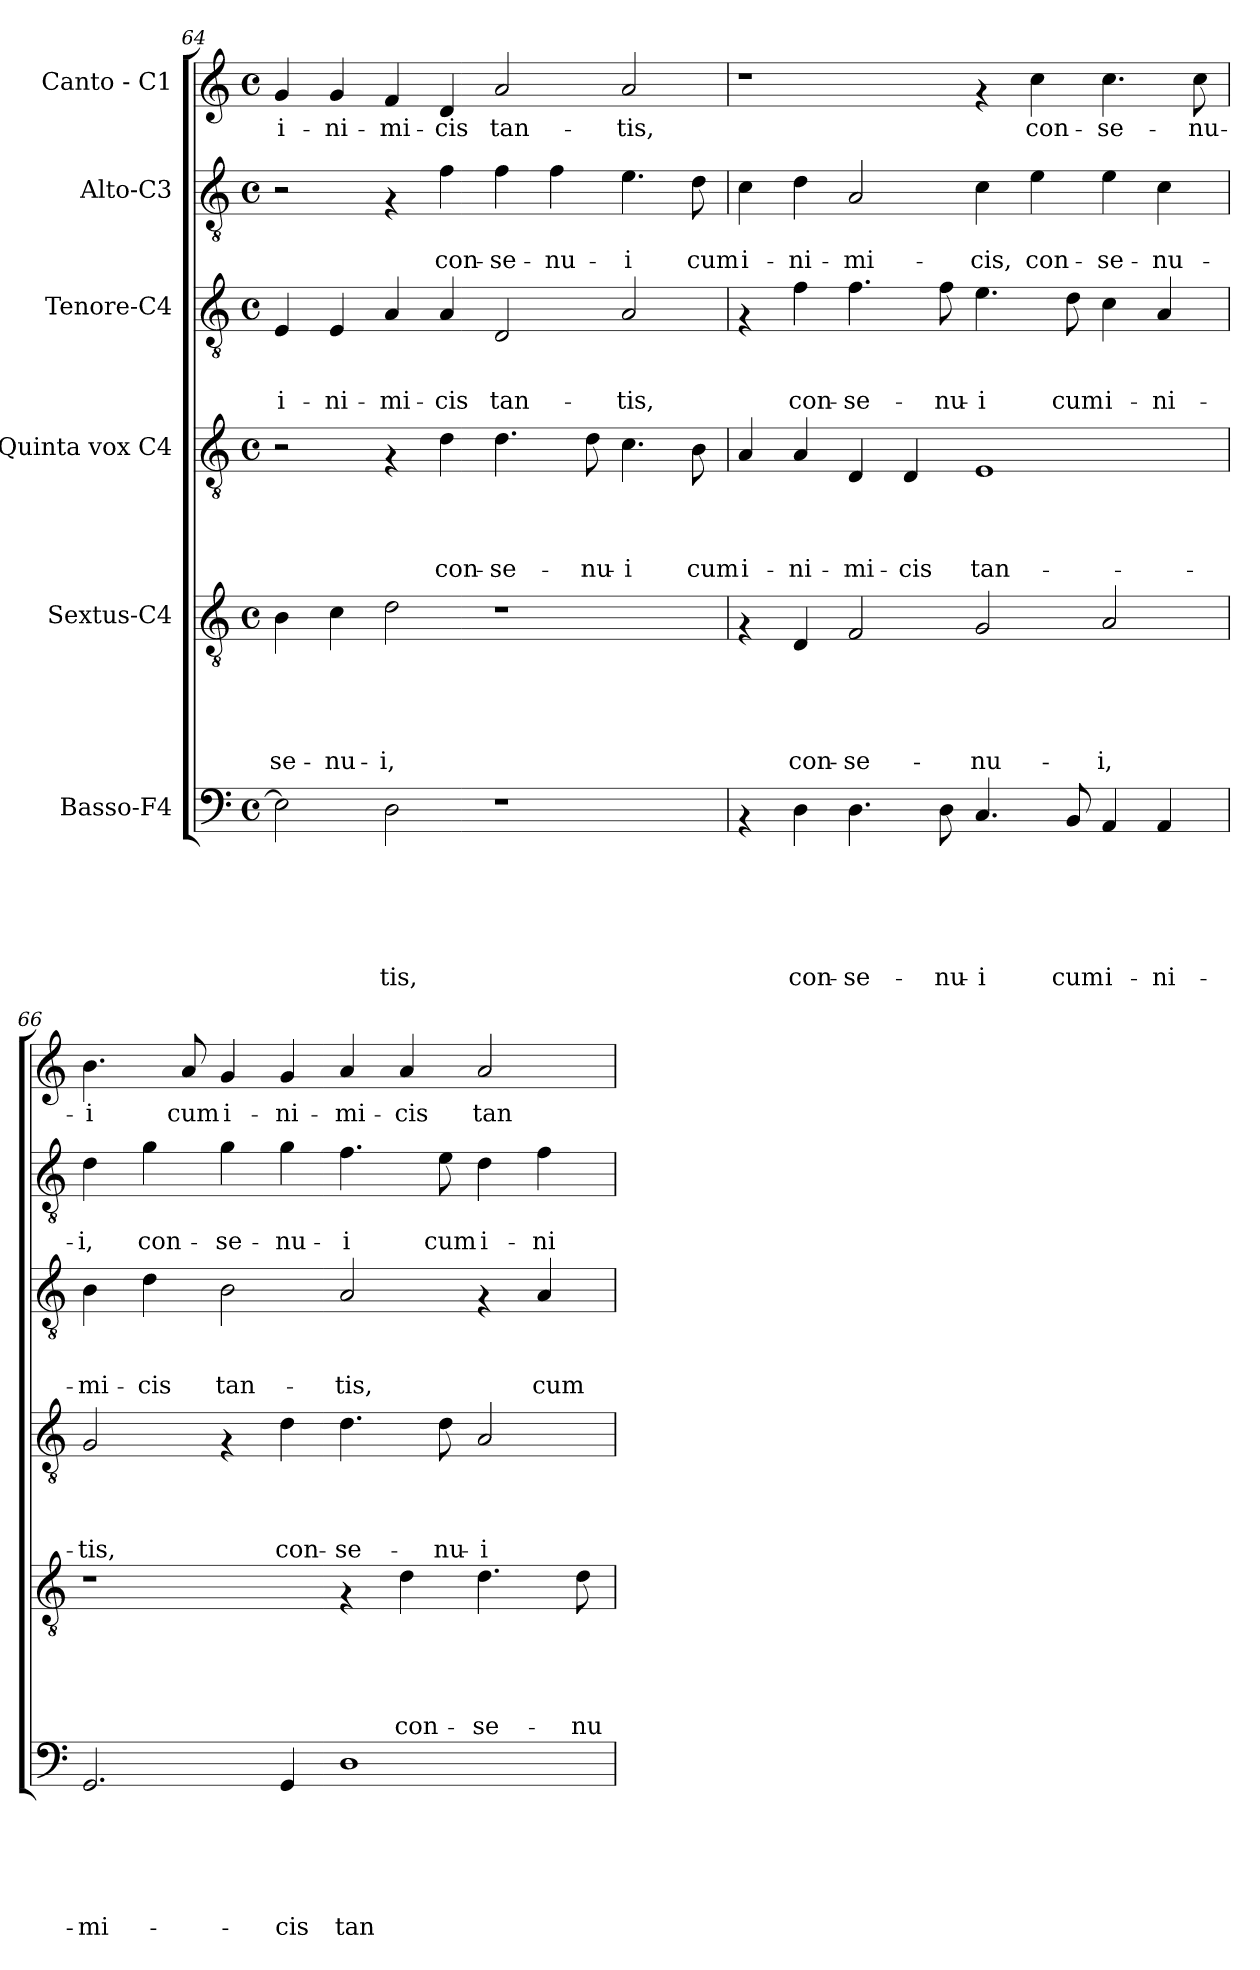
**kern	**text	**text	**text	**text	**text	**text	**kern	**text	**text	**text	**text	**text	**kern	**text	**text	**text	**text	**kern	**text	**text	**text	**kern	**text	**text	**kern	**text
*part6	*part6	*part6	*part6	*part6	*part6	*part6	*part5	*part5	*part5	*part5	*part5	*part5	*part4	*part4	*part4	*part4	*part4	*part3	*part3	*part3	*part3	*part2	*part2	*part2	*part1	*part1
*staff6	*staff6	*staff6	*staff6	*staff6	*staff6	*staff6	*staff5	*staff5	*staff5	*staff5	*staff5	*staff5	*staff4	*staff4	*staff4	*staff4	*staff4	*staff3	*staff3	*staff3	*staff3	*staff2	*staff2	*staff2	*staff1	*staff1
*I"Basso-F4	*	*	*	*	*	*	*I"Sextus-C4	*	*	*	*	*	*I"Quinta vox C4	*	*	*	*	*I"Tenore-C4	*	*	*	*I"Alto-C3	*	*	*I"Canto - C1	*
!!LO:PB:g=z
*clefF4	*	*	*	*	*	*	*clefGv2	*	*	*	*	*	*clefGv2	*	*	*	*	*clefGv2	*	*	*	*clefGv2	*	*	*clefG2	*
*k[]	*	*	*	*	*	*	*k[]	*	*	*	*	*	*k[]	*	*	*	*	*k[]	*	*	*	*k[]	*	*	*k[]	*
*C:	*	*	*	*	*	*	*C:	*	*	*	*	*	*C:	*	*	*	*	*C:	*	*	*	*C:	*	*	*C:	*
*M4/4	*	*	*	*	*	*	*M4/4	*	*	*	*	*	*M4/4	*	*	*	*	*M4/4	*	*	*	*M4/4	*	*	*M4/4	*
*met(c)	*	*	*	*	*	*	*met(c)	*	*	*	*	*	*met(c)	*	*	*	*	*met(c)	*	*	*	*met(c)	*	*	*met(c)	*
=64	=64	=64	=64	=64	=64	=64	=64	=64	=64	=64	=64	=64	=64	=64	=64	=64	=64	=64	=64	=64	=64	=64	=64	=64	=64	=64
!	!	!	!	!	!	!	!	!	!	!	!	!LO:LY:b	!	!	!	!	!	!	!	!	!LO:LY:b	!	!	!	!	!LO:LY:b
2E\]	.	.	.	.	.	.	4B\	.	.	.	.	-se-	2r	.	.	.	.	4E/	.	.	i-	2r	.	.	4g/	i-
!	!	!	!	!	!	!	!	!	!	!	!	!LO:LY:b	!	!	!	!	!	!	!	!	!LO:LY:b	!	!	!	!	!LO:LY:b
.	.	.	.	.	.	.	4c\	.	.	.	.	-nu-	.	.	.	.	.	4E/	.	.	-ni-	.	.	.	4g/	-ni-
!	!	!	!	!	!	!LO:LY:b	!	!	!	!	!	!LO:LY:b	!	!	!	!	!	!	!	!	!LO:LY:b	!	!	!	!	!LO:LY:b
2D\	.	.	.	.	.	-tis,	2d\	.	.	.	.	-i,	4rF	.	.	.	.	4A/	.	.	-mi-	4rF	.	.	4f/	-mi-
!	!	!	!	!	!	!	!	!	!	!	!	!	!	!	!	!	!LO:LY:b	!	!	!	!LO:LY:b	!	!	!LO:LY:b	!	!LO:LY:b
.	.	.	.	.	.	.	.	.	.	.	.	.	4d\	.	.	.	con-	4A/	.	.	-cis	4f\	.	con-	4d/	-cis
!	!	!	!	!	!	!	!	!	!	!	!	!	!	!	!	!	!LO:LY:b	!	!	!	!LO:LY:b	!	!	!LO:LY:b	!	!LO:LY:b
1r	.	.	.	.	.	.	1r	.	.	.	.	.	4.d\	.	.	.	-se-	2D/	.	.	tan-	4f\	.	-se-	2a/	tan-
!	!	!	!	!	!	!	!	!	!	!	!	!	!	!	!	!	!	!	!	!	!	!	!	!LO:LY:b	!	!
.	.	.	.	.	.	.	.	.	.	.	.	.	.	.	.	.	.	.	.	.	.	4f\	.	-nu-	.	.
!	!	!	!	!	!	!	!	!	!	!	!	!	!	!	!	!	!LO:LY:b	!	!	!	!	!	!	!	!	!
.	.	.	.	.	.	.	.	.	.	.	.	.	8d\	.	.	.	-nu-	.	.	.	.	.	.	.	.	.
!	!	!	!	!	!	!	!	!	!	!	!	!	!	!	!	!	!LO:LY:b	!	!	!	!LO:LY:b	!	!	!LO:LY:b	!	!LO:LY:b
.	.	.	.	.	.	.	.	.	.	.	.	.	4.c\	.	.	.	-i	2A/	.	.	-tis,	4.e\	.	-i	2a/	-tis,
!	!	!	!	!	!	!	!	!	!	!	!	!	!	!	!	!	!LO:LY:b	!	!	!	!	!	!	!LO:LY:b	!	!
.	.	.	.	.	.	.	.	.	.	.	.	.	8B\	.	.	.	cum	.	.	.	.	8d\	.	cum	.	.
=65	=65	=65	=65	=65	=65	=65	=65	=65	=65	=65	=65	=65	=65	=65	=65	=65	=65	=65	=65	=65	=65	=65	=65	=65	=65	=65
!	!	!	!	!	!	!	!	!	!	!	!	!	!	!	!	!	!LO:LY:b	!	!	!	!	!	!	!LO:LY:b	!	!
4rAA	.	.	.	.	.	.	4rF	.	.	.	.	.	4A/	.	.	.	i-	4rF	.	.	.	4c\	.	i-	1r	.
!	!	!	!	!	!	!LO:LY:b	!	!	!	!	!	!LO:LY:b	!	!	!	!	!LO:LY:b	!	!	!	!LO:LY:b	!	!	!LO:LY:b	!	!
4D\	.	.	.	.	.	con-	4D/	.	.	.	.	con-	4A/	.	.	.	-ni-	4f\	.	.	con-	4d\	.	-ni-	.	.
!	!	!	!	!	!	!LO:LY:b	!	!	!	!	!	!LO:LY:b	!	!	!	!	!LO:LY:b	!	!	!	!LO:LY:b	!	!	!LO:LY:b	!	!
4.D\	.	.	.	.	.	-se-	2F/	.	.	.	.	-se-	4D/	.	.	.	-mi-	4.f\	.	.	-se-	2A/	.	-mi-	.	.
!	!	!	!	!	!	!	!	!	!	!	!	!	!	!	!	!	!LO:LY:b	!	!	!	!	!	!	!	!	!
.	.	.	.	.	.	.	.	.	.	.	.	.	4D/	.	.	.	-cis	.	.	.	.	.	.	.	.	.
!	!	!	!	!	!	!LO:LY:b	!	!	!	!	!	!	!	!	!	!	!	!	!	!	!LO:LY:b	!	!	!	!	!
8D\	.	.	.	.	.	-nu-	.	.	.	.	.	.	.	.	.	.	.	8f\	.	.	-nu-	.	.	.	.	.
!	!	!	!	!	!	!LO:LY:b	!	!	!	!	!	!LO:LY:b	!	!	!	!	!LO:LY:b	!	!	!	!LO:LY:b	!	!	!LO:LY:b	!	!
4.C/	.	.	.	.	.	-i	2G/	.	.	.	.	-nu-	1E	.	.	.	tan-	4.e\	.	.	-i	4c\	.	-cis,	4rf	.
!	!	!	!	!	!	!	!	!	!	!	!	!	!	!	!	!	!	!	!	!	!	!	!	!LO:LY:b	!	!LO:LY:b
.	.	.	.	.	.	.	.	.	.	.	.	.	.	.	.	.	.	.	.	.	.	4e\	.	con-	4cc\	con-
!	!	!	!	!	!	!LO:LY:b	!	!	!	!	!	!	!	!	!	!	!	!	!	!	!LO:LY:b	!	!	!	!	!
8BB/	.	.	.	.	.	cum	.	.	.	.	.	.	.	.	.	.	.	8d\	.	.	cum	.	.	.	.	.
!	!	!	!	!	!	!LO:LY:b	!	!	!	!	!	!LO:LY:b	!	!	!	!	!	!	!	!	!LO:LY:b	!	!	!LO:LY:b	!	!LO:LY:b
4AA/	.	.	.	.	.	i-	2A/	.	.	.	.	-i,	.	.	.	.	.	4c\	.	.	i-	4e\	.	-se-	4.cc\	-se-
!	!	!	!	!	!	!LO:LY:b	!	!	!	!	!	!	!	!	!	!	!	!	!	!	!LO:LY:b	!	!	!LO:LY:b	!	!
4AA/	.	.	.	.	.	-ni-	.	.	.	.	.	.	.	.	.	.	.	4A/	.	.	-ni-	4c\	.	-nu-	.	.
!	!	!	!	!	!	!	!	!	!	!	!	!	!	!	!	!	!	!	!	!	!	!	!	!	!	!LO:LY:b
.	.	.	.	.	.	.	.	.	.	.	.	.	.	.	.	.	.	.	.	.	.	.	.	.	8cc\	-nu-
=66	=66	=66	=66	=66	=66	=66	=66	=66	=66	=66	=66	=66	=66	=66	=66	=66	=66	=66	=66	=66	=66	=66	=66	=66	=66	=66
!	!	!	!	!	!	!LO:LY:b	!	!	!	!	!	!	!	!	!	!	!LO:LY:b	!	!	!	!LO:LY:b	!	!	!LO:LY:b	!	!LO:LY:b
2.GG/	.	.	.	.	.	-mi-	1r	.	.	.	.	.	2G/	.	.	.	-tis,	4B\	.	.	-mi-	4d\	.	-i,	4.b\	-i
!	!	!	!	!	!	!	!	!	!	!	!	!	!	!	!	!	!	!	!	!	!LO:LY:b	!	!	!LO:LY:b	!	!
.	.	.	.	.	.	.	.	.	.	.	.	.	.	.	.	.	.	4d\	.	.	-cis	4g\	.	con-	.	.
!	!	!	!	!	!	!	!	!	!	!	!	!	!	!	!	!	!	!	!	!	!	!	!	!	!	!LO:LY:b
.	.	.	.	.	.	.	.	.	.	.	.	.	.	.	.	.	.	.	.	.	.	.	.	.	8a/	cum
!	!	!	!	!	!	!	!	!	!	!	!	!	!	!	!	!	!	!	!	!	!LO:LY:b	!	!	!LO:LY:b	!	!LO:LY:b
.	.	.	.	.	.	.	.	.	.	.	.	.	4rF	.	.	.	.	2B\	.	.	tan-	4g\	.	-se-	4g/	i-
!	!	!	!	!	!	!LO:LY:b	!	!	!	!	!	!	!	!	!	!	!LO:LY:b	!	!	!	!	!	!	!LO:LY:b	!	!LO:LY:b
4GG/	.	.	.	.	.	-cis	.	.	.	.	.	.	4d\	.	.	.	con-	.	.	.	.	4g\	.	-nu-	4g/	-ni-
!	!	!	!	!	!	!LO:LY:b	!	!	!	!	!	!	!	!	!	!	!LO:LY:b	!	!	!	!LO:LY:b	!	!	!LO:LY:b	!	!LO:LY:b
1D	.	.	.	.	.	tan-	4rF	.	.	.	.	.	4.d\	.	.	.	-se-	2A/	.	.	-tis,	4.f\	.	-i	4a/	-mi-
!	!	!	!	!	!	!	!	!	!	!	!	!LO:LY:b	!	!	!	!	!	!	!	!	!	!	!	!	!	!LO:LY:b
.	.	.	.	.	.	.	4d\	.	.	.	.	con-	.	.	.	.	.	.	.	.	.	.	.	.	4a/	-cis
!	!	!	!	!	!	!	!	!	!	!	!	!	!	!	!	!	!LO:LY:b	!	!	!	!	!	!	!LO:LY:b	!	!
.	.	.	.	.	.	.	.	.	.	.	.	.	8d\	.	.	.	-nu-	.	.	.	.	8e\	.	cum	.	.
!	!	!	!	!	!	!	!	!	!	!	!	!LO:LY:b	!	!	!	!	!LO:LY:b	!	!	!	!	!	!	!LO:LY:b	!	!LO:LY:b
.	.	.	.	.	.	.	4.d\	.	.	.	.	-se-	2A/	.	.	.	-i	4rF	.	.	.	4d\	.	i-	2a/	tan-
!	!	!	!	!	!	!	!	!	!	!	!	!	!	!	!	!	!	!	!	!	!LO:LY:b	!	!	!LO:LY:b	!	!
.	.	.	.	.	.	.	.	.	.	.	.	.	.	.	.	.	.	4A/	.	.	cum	4f\	.	-ni-	.	.
!	!	!	!	!	!	!	!	!	!	!	!	!LO:LY:b	!	!	!	!	!	!	!	!	!	!	!	!	!	!
.	.	.	.	.	.	.	8d\	.	.	.	.	-nu-	.	.	.	.	.	.	.	.	.	.	.	.	.	.
=	=	=	=	=	=	=	=	=	=	=	=	=	=	=	=	=	=	=	=	=	=	=	=	=	=	=
*-	*-	*-	*-	*-	*-	*-	*-	*-	*-	*-	*-	*-	*-	*-	*-	*-	*-	*-	*-	*-	*-	*-	*-	*-	*-	*-
